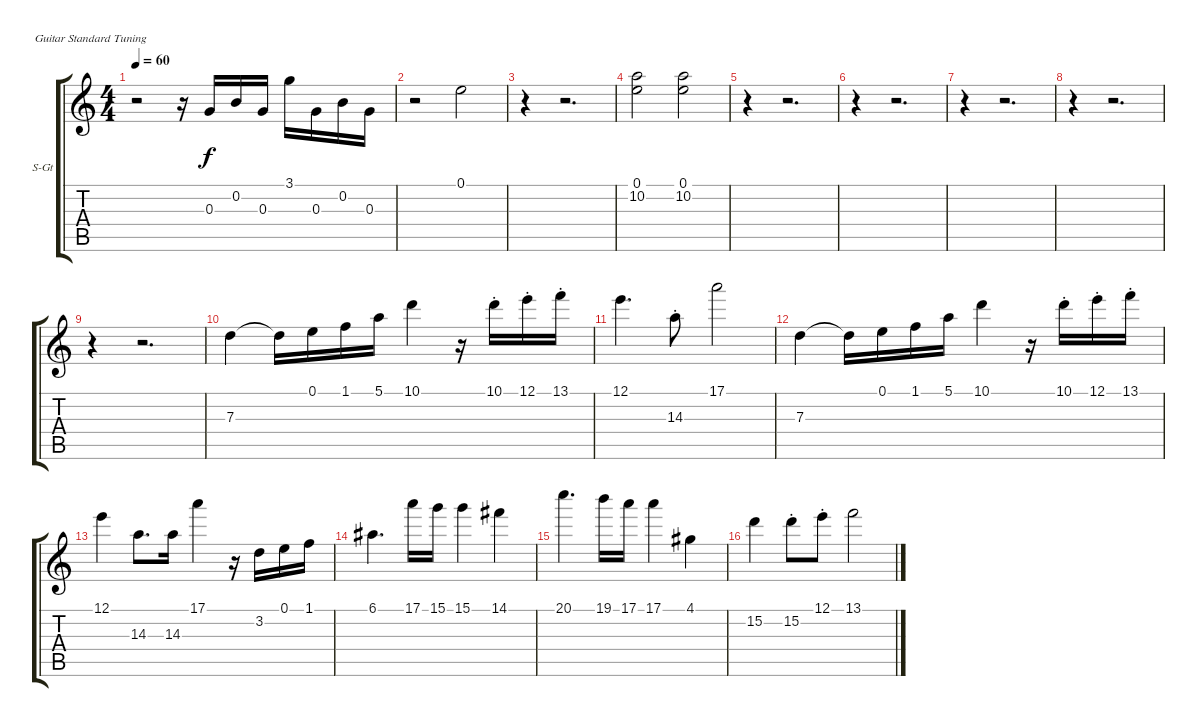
\bracketExtendMode groupsimilarinstruments
\firstSystemTrackNameOrientation horizontal
\otherSystemsTrackNameOrientation horizontal
\track ("Ôîí" "S-Gt") {instrument frenchhorn}
\staff {score tabs}
\tuning (E4 B3 G3 D3 A2 E2)
\displaytranspose 12
\ts (4 4)
\tempo 60
\clef g2
\ks c
r.2{dy f} r.16 0.3.16 0.2.16 0.3.16 3.1.16 0.3.16 0.2.16 0.3.16 |
r.2 0.1.2 |
r.4 r.2{d} |
(0.1 10.2).2 (0.1 10.2).2 |
r.4 r.2{d} |
r.4 r.2{d} |
r.4 r.2{d} |
r.4 r.2{d} |
r.4 r.2{d} |
7.3.4 7.3{t}.16 0.1.16 1.1.16 5.1.16 10.1.4 r.16 10.1{st}.16 12.1{st}.16 13.1{st}.16 |
12.1.4{d} 14.3{st}.8 17.1.2 |
7.3.4 7.3{t}.16 0.1.16 1.1.16 5.1.16 10.1.4 r.16 10.1{st}.16 12.1{st}.16 13.1{st}.16 |
12.1.4 14.3.8{d} 14.3.16 17.1.4 r.16 3.2.16 0.1.16 1.1.16 |
6.1.4{d} 17.1.16 15.1.16 15.1.4 14.1.4 |
20.1.4{d} 19.1.16 17.1.16 17.1.4 4.1.4 |
15.2.4 15.2{st}.8 12.1{st}.8 13.1.2
